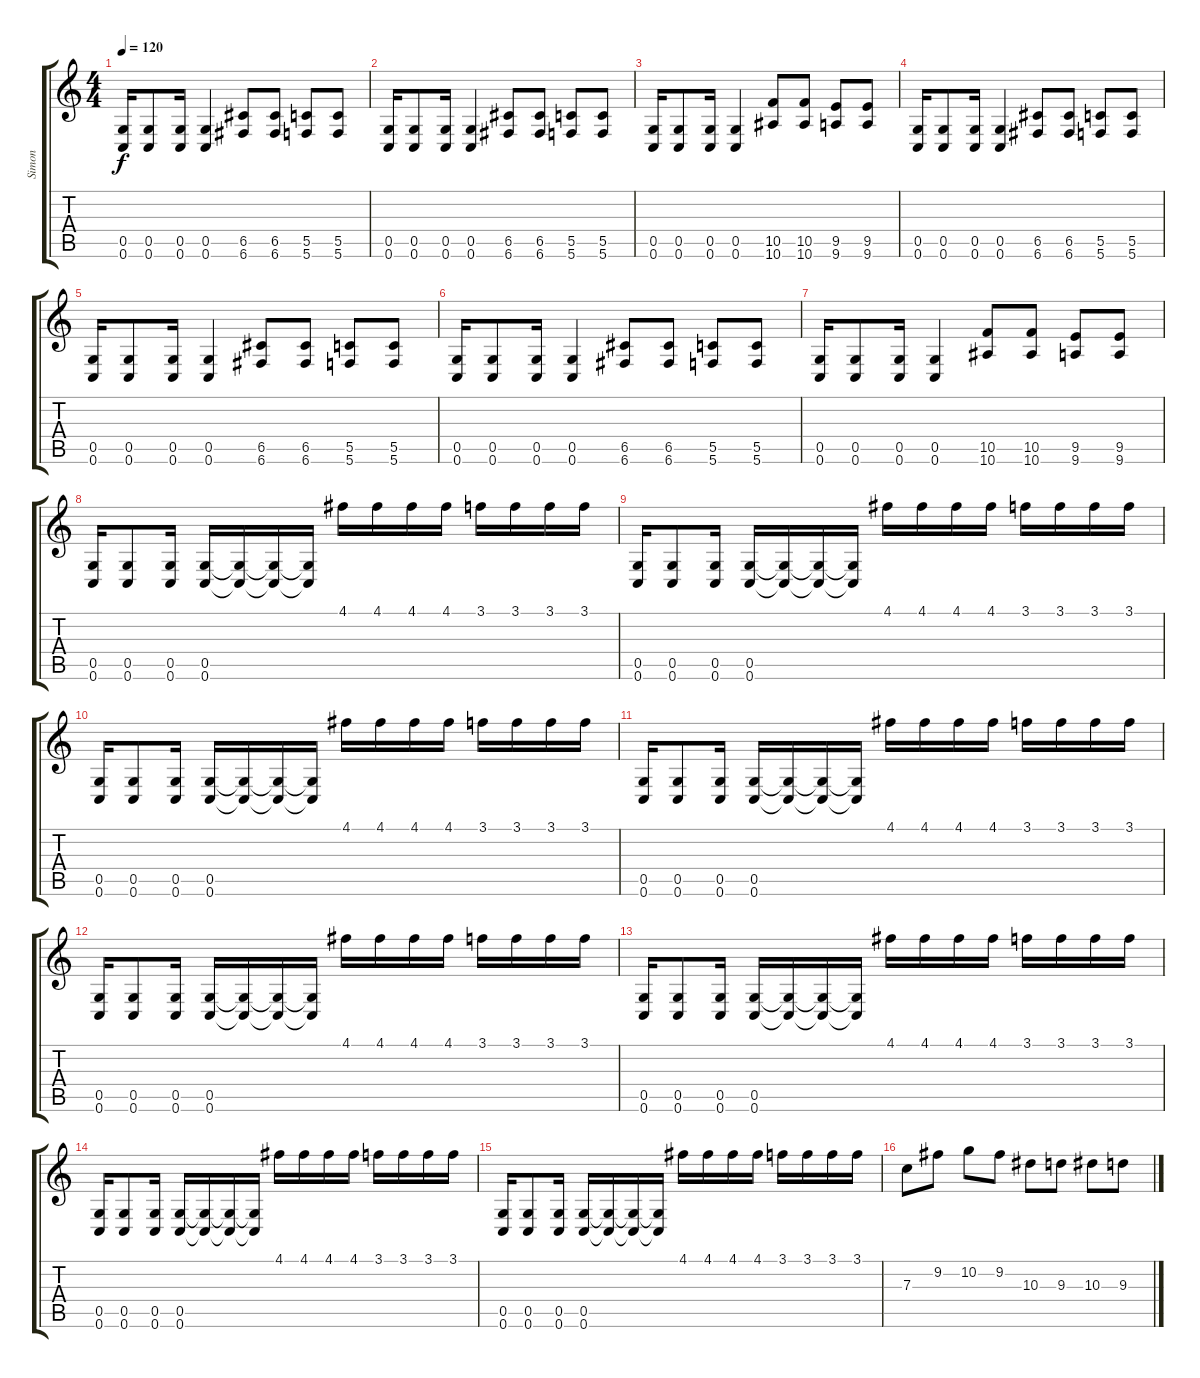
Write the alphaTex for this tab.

\track ("Simon" "Simon") {instrument distortionguitar}
\staff {score tabs}
\tuning (D4 A3 F3 C3 G2 C2) {hide}
\ts (4 4)
\tempo 120
\clef g2
\ks c
(0.5 0.6).16{dy f} (0.5 0.6).8 (0.5 0.6).16 (0.5 0.6).4 (6.5 6.6).8 (6.5 6.6).8 (5.5 5.6).8 (5.5 5.6).8 |
(0.5 0.6).16 (0.5 0.6).8 (0.5 0.6).16 (0.5 0.6).4 (6.5 6.6).8 (6.5 6.6).8 (5.5 5.6).8 (5.5 5.6).8 |
(0.5 0.6).16 (0.5 0.6).8 (0.5 0.6).16 (0.5 0.6).4 (10.5 10.6).8 (10.5 10.6).8 (9.5 9.6).8 (9.5 9.6).8 |
(0.5 0.6).16 (0.5 0.6).8 (0.5 0.6).16 (0.5 0.6).4 (6.5 6.6).8 (6.5 6.6).8 (5.5 5.6).8 (5.5 5.6).8 |
(0.5 0.6).16 (0.5 0.6).8 (0.5 0.6).16 (0.5 0.6).4 (6.5 6.6).8 (6.5 6.6).8 (5.5 5.6).8 (5.5 5.6).8 |
(0.5 0.6).16 (0.5 0.6).8 (0.5 0.6).16 (0.5 0.6).4 (6.5 6.6).8 (6.5 6.6).8 (5.5 5.6).8 (5.5 5.6).8 |
(0.5 0.6).16 (0.5 0.6).8 (0.5 0.6).16 (0.5 0.6).4 (10.5 10.6).8 (10.5 10.6).8 (9.5 9.6).8 (9.5 9.6).8 |
(0.5 0.6).16 (0.5 0.6).8 (0.5 0.6).16 (0.5 0.6).16 (0.5{t} 0.6{t}).16 (0.5{t} 0.6{t}).16 (0.5{t} 0.6{t}).16 4.1.16 4.1.16 4.1.16 4.1.16 3.1.16 3.1.16 3.1.16 3.1.16 |
(0.5 0.6).16 (0.5 0.6).8 (0.5 0.6).16 (0.5 0.6).16 (0.5{t} 0.6{t}).16 (0.5{t} 0.6{t}).16 (0.5{t} 0.6{t}).16 4.1.16 4.1.16 4.1.16 4.1.16 3.1.16 3.1.16 3.1.16 3.1.16 |
(0.5 0.6).16 (0.5 0.6).8 (0.5 0.6).16 (0.5 0.6).16 (0.5{t} 0.6{t}).16 (0.5{t} 0.6{t}).16 (0.5{t} 0.6{t}).16 4.1.16 4.1.16 4.1.16 4.1.16 3.1.16 3.1.16 3.1.16 3.1.16 |
(0.5 0.6).16 (0.5 0.6).8 (0.5 0.6).16 (0.5 0.6).16 (0.5{t} 0.6{t}).16 (0.5{t} 0.6{t}).16 (0.5{t} 0.6{t}).16 4.1.16 4.1.16 4.1.16 4.1.16 3.1.16 3.1.16 3.1.16 3.1.16 |
(0.5 0.6).16 (0.5 0.6).8 (0.5 0.6).16 (0.5 0.6).16 (0.5{t} 0.6{t}).16 (0.5{t} 0.6{t}).16 (0.5{t} 0.6{t}).16 4.1.16 4.1.16 4.1.16 4.1.16 3.1.16 3.1.16 3.1.16 3.1.16 |
(0.5 0.6).16 (0.5 0.6).8 (0.5 0.6).16 (0.5 0.6).16 (0.5{t} 0.6{t}).16 (0.5{t} 0.6{t}).16 (0.5{t} 0.6{t}).16 4.1.16 4.1.16 4.1.16 4.1.16 3.1.16 3.1.16 3.1.16 3.1.16 |
(0.5 0.6).16 (0.5 0.6).8 (0.5 0.6).16 (0.5 0.6).16 (0.5{t} 0.6{t}).16 (0.5{t} 0.6{t}).16 (0.5{t} 0.6{t}).16 4.1.16 4.1.16 4.1.16 4.1.16 3.1.16 3.1.16 3.1.16 3.1.16 |
(0.5 0.6).16 (0.5 0.6).8 (0.5 0.6).16 (0.5 0.6).16 (0.5{t} 0.6{t}).16 (0.5{t} 0.6{t}).16 (0.5{t} 0.6{t}).16 4.1.16{balance 16} 4.1.16 4.1.16 4.1.16 3.1.16{balance 0} 3.1.16 3.1.16 3.1.16 |
7.3.8{balance 10} 9.2.8 10.2.8 9.2.8 10.3.8 9.3.8 10.3.8 9.3.8
